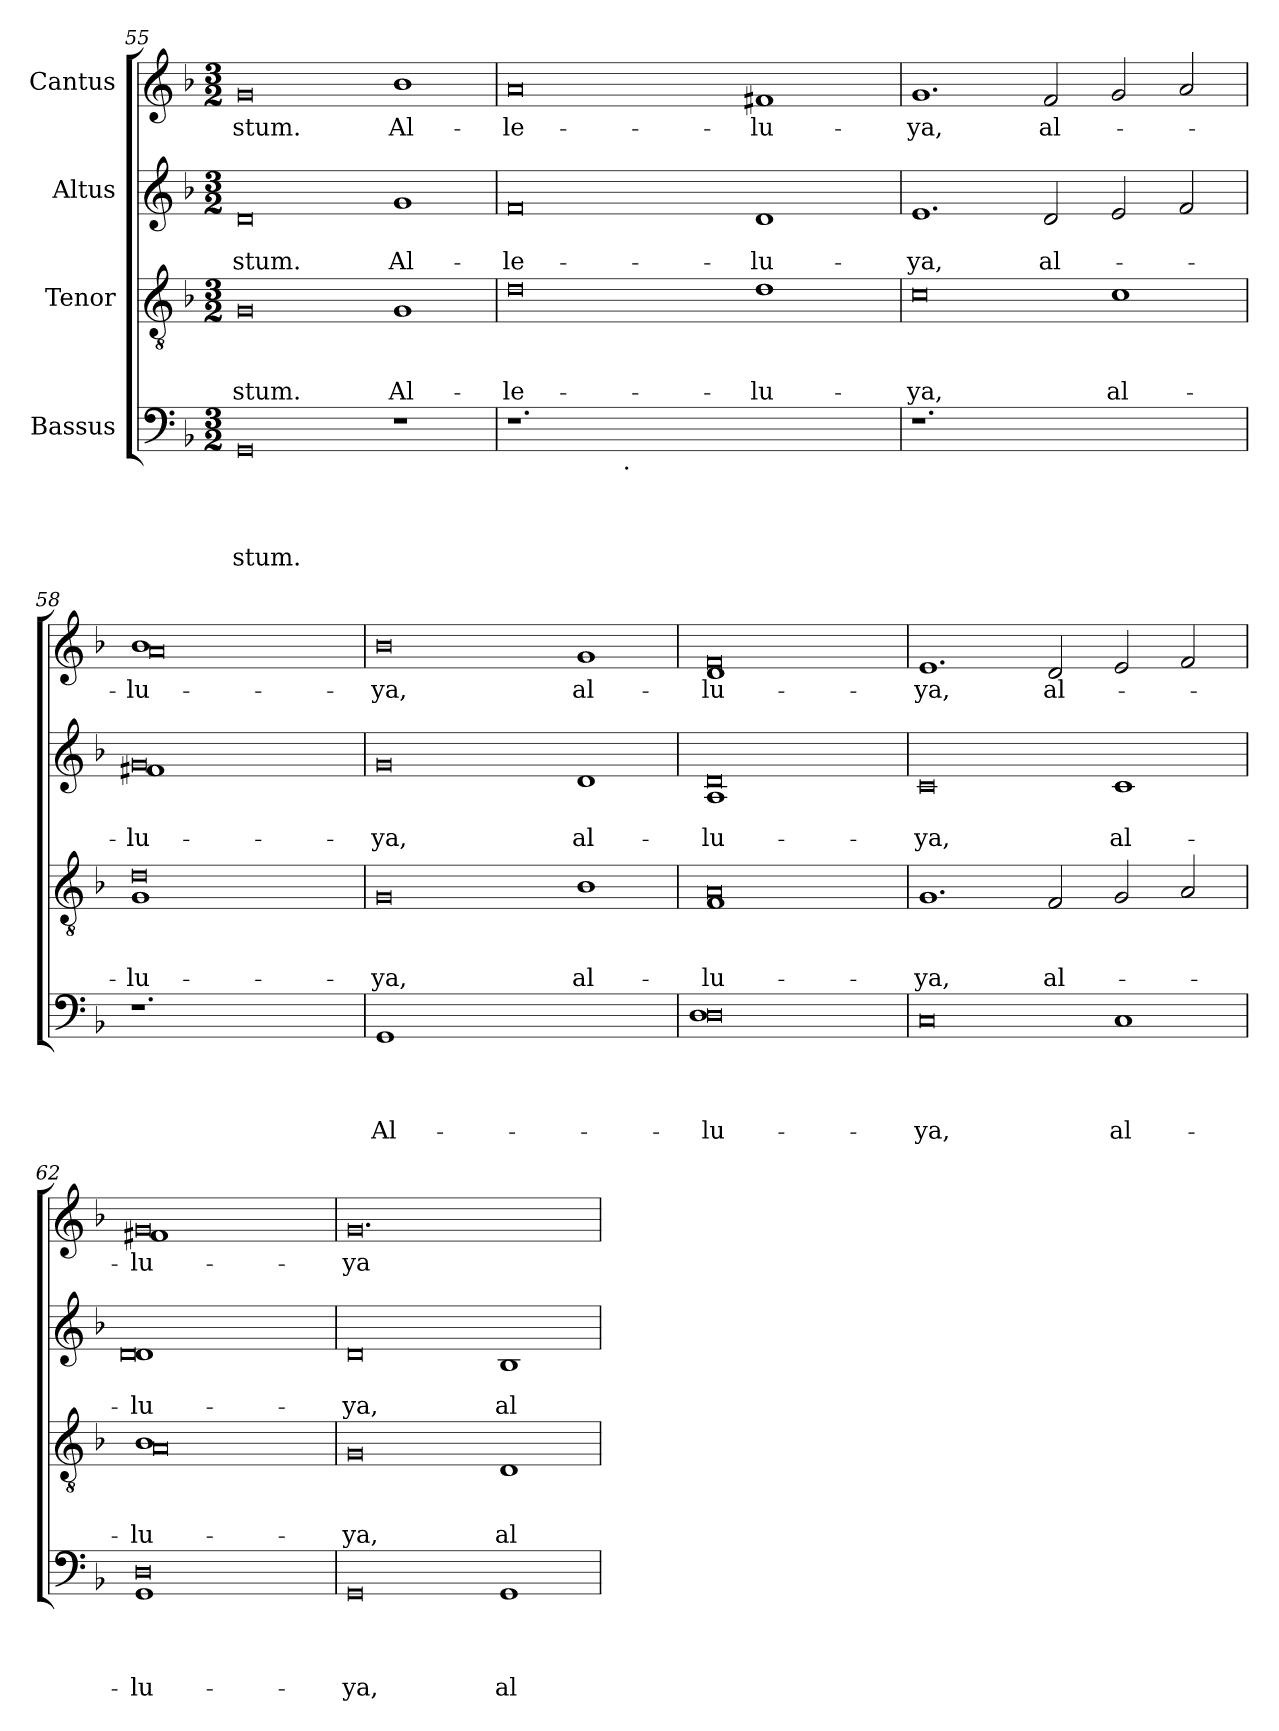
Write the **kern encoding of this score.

**kern	**text	**text	**text	**text	**kern	**text	**text	**text	**kern	**text	**text	**kern	**text
*part4	*part4	*part4	*part4	*part4	*part3	*part3	*part3	*part3	*part2	*part2	*part2	*part1	*part1
*staff4	*staff4	*staff4	*staff4	*staff4	*staff3	*staff3	*staff3	*staff3	*staff2	*staff2	*staff2	*staff1	*staff1
*I"Bassus	*	*	*	*	*I"Tenor	*	*	*	*I"Altus	*	*	*I"Cantus	*
*clefF4	*	*	*	*	*clefGv2	*	*	*	*clefG2	*	*	*clefG2	*
*ITrd-3c-5	*	*	*	*	*	*	*	*	*ITrd-3c-5	*	*	*ITrd-3c-5	*
*k[b-e-]	*	*	*	*	*k[b-]	*	*	*	*k[b-e-]	*	*	*k[b-e-]	*
*B-:	*	*	*	*	*F:	*	*	*	*B-:	*	*	*B-:	*
*M3/2	*	*	*	*	*M3/2	*	*	*	*M3/2	*	*	*M3/2	*
=55	=55	=55	=55	=55	=55	=55	=55	=55	=55	=55	=55	=55	=55
!	!	!	!	!LO:LY:b	!	!	!	!LO:LY:b	!	!	!LO:LY:b	!	!LO:LY:b
0C	.	.	.	-stum.	0G	.	.	-stum.	0g	.	-stum.	0cc	-stum.
!	!	!	!	!	!	!	!	!LO:LY:b	!	!	!LO:LY:b	!	!LO:LY:b
1r	.	.	.	.	1G	.	.	Al-	1cc	.	Al-	1ee-	Al-
!!LO:LB:g=z
=56	=56	=56	=56	=56	=56	=56	=56	=56	=56	=56	=56	=56	=56
!	!	!	!	!	!	!	!	!LO:LY:b	!	!	!LO:LY:b	!	!LO:LY:b
*^	*	*	*	*	*	*	*	*	*	*	*	*	*
1.r	1ryy	.	.	.	.	0d	.	.	-le-	0b-	.	-le-	0dd	-le-
.	32ryy	.	.	.	.	.	.	.	.	.	.	.	.	.
!	!LO:TX:b:t=.	!	!	!	!	!	!	!	!	!	!	!	!	!
.	1ryy	.	.	.	.	.	.	.	.	.	.	.	.	.
1.ryy	.	.	.	.	.	.	.	.	.	.	.	.	.	.
!	!	!	!	!	!	!	!	!	!LO:LY:b	!	!	!LO:LY:b	!	!LO:LY:b
.	.	.	.	.	.	1d	.	.	-lu-	1g	.	-lu-	1bn	-lu-
.	2ryy	.	.	.	.	.	.	.	.	.	.	.	.	.
.	4...ryy	.	.	.	.	.	.	.	.	.	.	.	.	.
=57	=57	=57	=57	=57	=57	=57	=57	=57	=57	=57	=57	=57	=57	=57
!	!	!	!	!	!	!	!	!	!LO:LY:b	!	!	!LO:LY:b	!	!LO:LY:b
*v	*v	*	*	*	*	*	*	*	*	*	*	*	*	*
1.r	.	.	.	.	0c	.	.	-ya,	1.a	.	-ya,	1.cc	-ya,
!	!	!	!	!	!	!	!	!	!	!	!LO:LY:b	!	!LO:LY:b
1.ryy	.	.	.	.	.	.	.	.	2g/	.	al-	2b-/	al-
!	!	!	!	!	!	!	!	!LO:LY:b	!	!	!	!	!
.	.	.	.	.	1c	.	.	al-	2a/	.	.	2cc/	.
.	.	.	.	.	.	.	.	.	2b-/	.	.	2dd/	.
=58	=58	=58	=58	=58	=58	=58	=58	=58	=58	=58	=58	=58	=58
!	!	!	!	!	!	!	!	!LO:LY:b	!	!	!	!	!
*	*	*	*	*	*^	*	*	*	*	*	*	*	*
!	!	!	!	!	!	!	!	!	!LO:LY:b	!	!	!LO:LY:b	!	!
*	*	*	*	*	*	*	*	*	*	*^	*	*	*	*
!	!	!	!	!	!	!	!	!	!	!	!	!	!LO:LY:b	!	!LO:LY:b
*	*	*	*	*	*	*	*	*	*	*	*	*	*	*^	*
!	!	!	!	!	!	!	!	!	!	!	!	!	!	!	!	!LO:LY:b
1.r	.	.	.	.	1G	0d	.	.	-lu-	0cc	1bn	.	-lu-	1ee-	0dd	-lu-
.	.	.	.	.	1ryy	.	.	.	.	.	1ryy	.	.	1ryy	.	.
2ryy	.	.	.	.	.	.	.	.	.	.	.	.	.	.	.	.
*	*	*	*	*	*v	*v	*	*	*	*	*	*	*	*v	*v	*
*	*	*	*	*	*	*	*	*	*v	*v	*	*	*	*
=59	=59	=59	=59	=59	=59	=59	=59	=59	=59	=59	=59	=59	=59
!	!	!	!	!LO:LY:b	!	!	!	!LO:LY:b	!	!	!LO:LY:b	!	!LO:LY:b
1C	.	.	.	Al-	0G	.	.	-ya,	0cc	.	-ya,	0ee-	-ya,
0ryy	.	.	.	.	.	.	.	.	.	.	.	.	.
!	!	!	!	!	!	!	!	!LO:LY:b	!	!	!LO:LY:b	!	!LO:LY:b
.	.	.	.	.	1B-	.	.	al-	1g	.	al-	1cc	al-
=60	=60	=60	=60	=60	=60	=60	=60	=60	=60	=60	=60	=60	=60
!	!	!	!	!LO:LY:b	!	!	!	!	!	!	!	!	!
*^	*	*	*	*	*	*	*	*	*	*	*	*	*
!	!	!	!	!	!LO:LY:b	!	!	!	!LO:LY:b	!	!	!	!	!
*	*	*	*	*	*	*^	*	*	*	*	*	*	*	*
!	!	!	!	!	!	!	!	!	!	!LO:LY:b	!	!	!LO:LY:b	!	!
*	*	*	*	*	*	*	*	*	*	*	*^	*	*	*	*
!	!	!	!	!	!	!	!	!	!	!	!	!	!	!LO:LY:b	!	!LO:LY:b
*	*	*	*	*	*	*	*	*	*	*	*	*	*	*	*^	*
!	!	!	!	!	!	!	!	!	!	!	!	!	!	!	!	!	!LO:LY:b
0G	1G	.	.	.	-lu-	0A	1F	.	.	-lu-	0g	1d	.	-lu-	0b-	1g	-lu-
.	1ryy	.	.	.	.	.	1ryy	.	.	.	.	1ryy	.	.	.	1ryy	.
=61	=61	=61	=61	=61	=61	=61	=61	=61	=61	=61	=61	=61	=61	=61	=61	=61	=61
!	!	!	!	!	!LO:LY:b	!	!	!	!	!LO:LY:b	!	!	!	!LO:LY:b	!	!	!LO:LY:b
*v	*v	*	*	*	*	*	*	*	*	*	*v	*v	*	*	*v	*v	*
*	*	*	*	*	*v	*v	*	*	*	*	*	*	*	*
0F	.	.	.	-ya,	1.G	.	.	-ya,	0f	.	-ya,	1.a	-ya,
!	!	!	!	!	!	!	!	!LO:LY:b	!	!	!	!	!LO:LY:b
.	.	.	.	.	2F/	.	.	al-	.	.	.	2g/	al-
!	!	!	!	!LO:LY:b	!	!	!	!	!	!	!LO:LY:b	!	!
1F	.	.	.	al-	2G/	.	.	.	1f	.	al-	2a/	.
.	.	.	.	.	2A/	.	.	.	.	.	.	2b-/	.
=62	=62	=62	=62	=62	=62	=62	=62	=62	=62	=62	=62	=62	=62
!	!	!	!	!LO:LY:b	!	!	!	!	!	!	!	!	!
*^	*	*	*	*	*	*	*	*	*	*	*	*	*
!	!	!	!	!	!LO:LY:b	!	!	!	!LO:LY:b	!	!	!	!	!
*	*	*	*	*	*	*^	*	*	*	*	*	*	*	*
!	!	!	!	!	!	!	!	!	!	!LO:LY:b	!	!	!LO:LY:b	!	!
*	*	*	*	*	*	*	*	*	*	*	*^	*	*	*	*
!	!	!	!	!	!	!	!	!	!	!	!	!	!	!LO:LY:b	!	!LO:LY:b
*	*	*	*	*	*	*	*	*	*	*	*	*	*	*	*^	*
!	!	!	!	!	!	!	!	!	!	!	!	!	!	!	!	!	!LO:LY:b
1C	0G	.	.	.	-lu-	1B-	0A	.	.	-lu-	1g	0g	.	-lu-	0cc	1bn	-lu-
1ryy	.	.	.	.	.	1ryy	.	.	.	.	1ryy	.	.	.	.	1ryy	.
*v	*v	*	*	*	*	*	*	*	*	*	*v	*v	*	*	*	*	*
*	*	*	*	*	*v	*v	*	*	*	*	*	*	*	*	*
=63	=63	=63	=63	=63	=63	=63	=63	=63	=63	=63	=63	=63	=63	=63
!	!	!	!	!LO:LY:b	!	!	!	!LO:LY:b	!	!	!LO:LY:b	!	!	!LO:LY:b
*	*	*	*	*	*	*	*	*	*	*	*	*v	*v	*
0C	.	.	.	-ya,	0G	.	.	-ya,	0g	.	-ya,	0.cc	-ya
!	!	!	!	!LO:LY:b	!	!	!	!LO:LY:b	!	!	!LO:LY:b	!	!
1C	.	.	.	al-	1D	.	.	al-	1e-	.	al-	.	.
=	=	=	=	=	=	=	=	=	=	=	=	=	=
*-	*-	*-	*-	*-	*-	*-	*-	*-	*-	*-	*-	*-	*-
